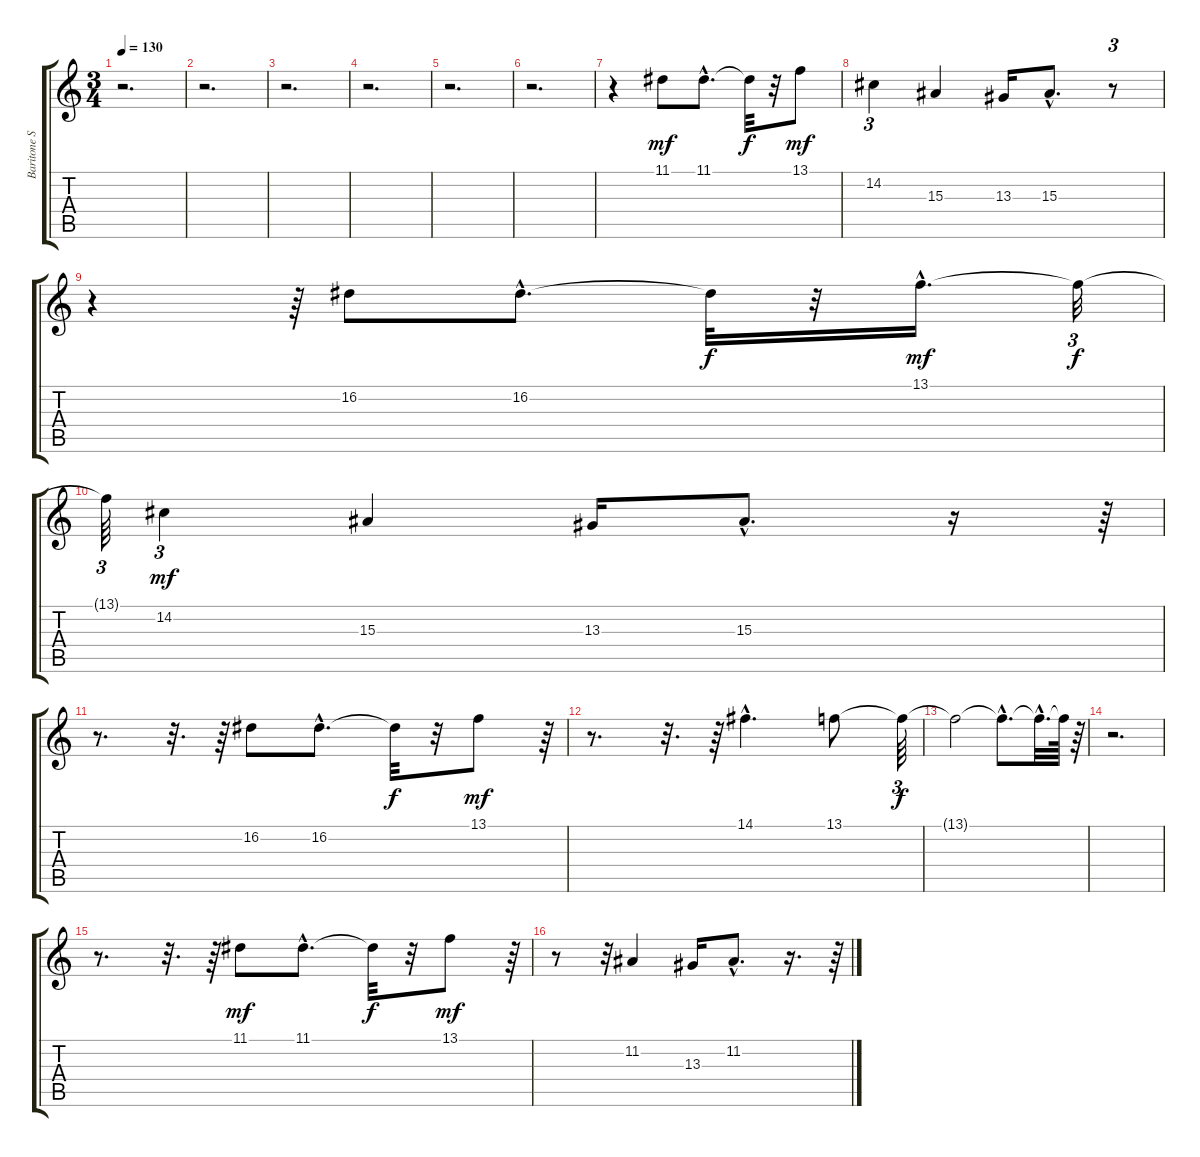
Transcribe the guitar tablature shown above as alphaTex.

\track ("Baritone Saxophone" "Baritone S") {instrument baritonesax}
\staff {score tabs}
\tuning (E4 B3 G3 D3 A2 E2) {hide}
\ts (3 4)
\tempo 130
\clef g2
\ks c
r.2{d dy mf} |
r.2{d} |
r.2{d} |
r.2{d} |
r.2{d} |
r.2{d} |
r.4 11.1.8 11.1{hac}.8{d} 11.1{t}.32{dy f} r.32 13.1.8{dy mf} |
14.2.4{tu (3 2)} 15.3.4 13.3.16 15.3{hac}.8{d} r.8{tu (3 2)} |
r.4 r.64{tu (3 2)} 16.2.8 16.2{hac}.8{d} 16.2{t}.32{dy f} r.32 13.1{hac}.16{d dy mf} 13.1{t}.32{tu (3 2) dy f} |
13.1{t}.64{tu (3 2)} 14.2.4{tu (3 2) dy mf} 15.3.4 13.3.16 15.3{hac}.8{d} r.16 r.64{tu (3 2)} |
r.8{d} r.32{d} r.64 16.2.8 16.2{hac}.8{d} 16.2{t}.32{dy f} r.32 13.1.8{dy mf} r.64{tu (3 2)} |
r.8{d} r.32{d} r.64 14.1{hac}.4{d} 13.1.8 13.1{t}.64{tu (3 2) dy f} |
13.1{t}.2 13.1{hac t}.8{d} 13.1{hac t}.32{d} 13.1{t}.64 r.64{tu (3 2)} |
r.2{d} |
r.8{d} r.32{d} r.64 11.1.8{dy mf} 11.1{hac}.8{d} 11.1{t}.32{dy f} r.32 13.1.8{dy mf} r.64{tu (3 2)} |
r.8 r.32{tu (3 2)} 11.2.4 13.3.16 11.2{hac}.8{d} r.16{d} r.64{tu (3 2)}
